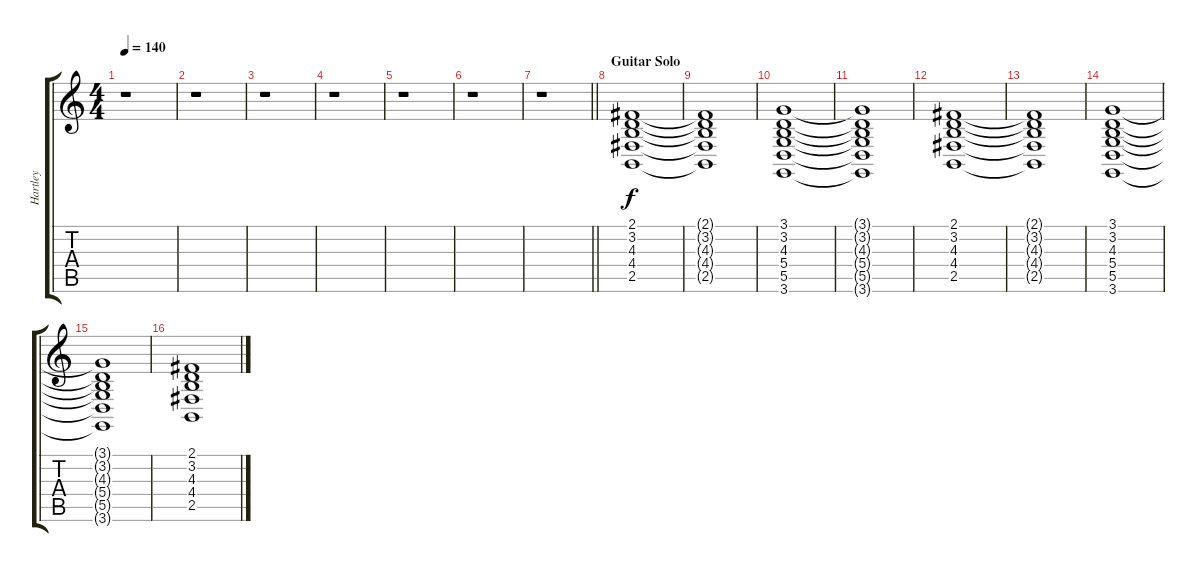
\track ("Hartley" "Hartley") {instrument acousticgrandpiano}
\staff {score tabs}
\tuning (E4 B3 G3 D3 A2 E2) {hide}
\ts (4 4)
\tempo 140
\clef g2
\ks c
r.1{dy f} |
r.1 |
r.1 |
r.1 |
r.1 |
r.1 |
\barLineRight lightlight
r.1 |
\section ("" "Guitar Solo")
(2.1 3.2 4.3 4.4 2.5).1 |
(2.1{t} 3.2{t} 4.3{t} 4.4{t} 2.5{t}).1 |
(3.1 3.2 4.3 5.4 5.5 3.6).1 |
(3.1{t} 3.2{t} 4.3{t} 5.4{t} 5.5{t} 3.6{t}).1 |
(2.1 3.2 4.3 4.4 2.5).1 |
(2.1{t} 3.2{t} 4.3{t} 4.4{t} 2.5{t}).1 |
(3.1 3.2 4.3 5.4 5.5 3.6).1 |
(3.1{t} 3.2{t} 4.3{t} 5.4{t} 5.5{t} 3.6{t}).1 |
(2.1 3.2 4.3 4.4 2.5).1
